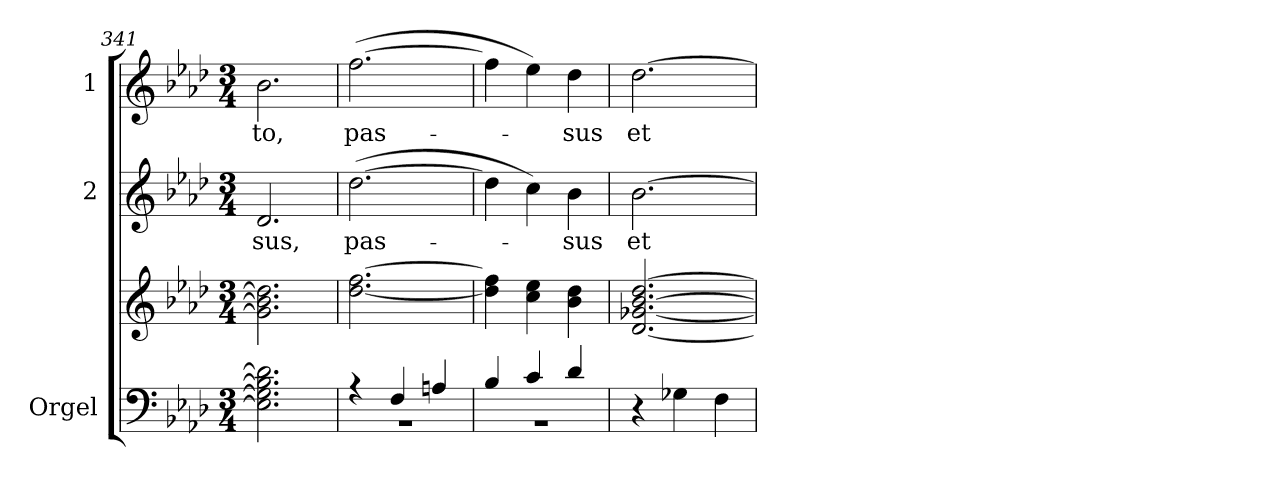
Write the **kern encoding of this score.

**kern	**kern	**kern	**text	**kern	**text
*part3	*part3	*part2	*part2	*part1	*part1
*staff4	*staff3	*staff2	*staff2	*staff1	*staff1
*I"Orgel	*	*I"2	*	*I"1	*
*I'Org.	*	*	*	*	*
*clefF4	*clefG2	*clefG2	*	*clefG2	*
*k[b-e-a-d-]	*k[b-e-a-d-]	*k[b-e-a-d-]	*	*k[b-e-a-d-]	*
*A-:	*A-:	*A-:	*	*A-:	*
*M3/4	*M3/4	*M3/4	*	*M3/4	*
=341	=341	=341	=341	=341	=341
!	!	!	!LO:LY:b	!	!LO:LY:b
2.E\] 2.G\] 2.B-\] 2.d-\]	2.g\] 2.b-\] 2.dd-\]	2.d-/	-sus,	2.b-\	-to,
=342	=342	=342	=342	=342	=342
*^	*	*	*	*	*
!	!LO:N:vis=1	!	!	!LO:LY:b	!	!LO:LY:b
4rA	2.rBB	[2.dd-\ [2.ff\	(>[2.dd-\	pas-	(>[2.ff\	pas-
4F/	.	.	.	.	.	.
4An/	.	.	.	.	.	.
=343	=343	=343	=343	=343	=343	=343
!	!LO:N:vis=1	!	!	!	!	!
4B-/	2.rBB	4dd-\] 4ff\]	4dd-\]	.	4ff\]	.
4c/	.	4cc\ 4ee-\	4cc\)	.	4ee-\)	.
!	!	!	!	!LO:LY:b	!	!LO:LY:b
4d-/	.	4b-\ 4dd-\	4b-\	-sus	4dd-\	-sus
*v	*v	*	*	*	*	*
=344	=344	=344	=344	=344	=344
!	!	!	!LO:LY:b	!	!LO:LY:b
4r	[2.d-/ [2.g-X/ [2.b-/ [2.dd-/	[2.b-\	et	[2.dd-\	et
4G-X\	.	.	.	.	.
4F\	.	.	.	.	.
=	=	=	=	=	=
*-	*-	*-	*-	*-	*-
